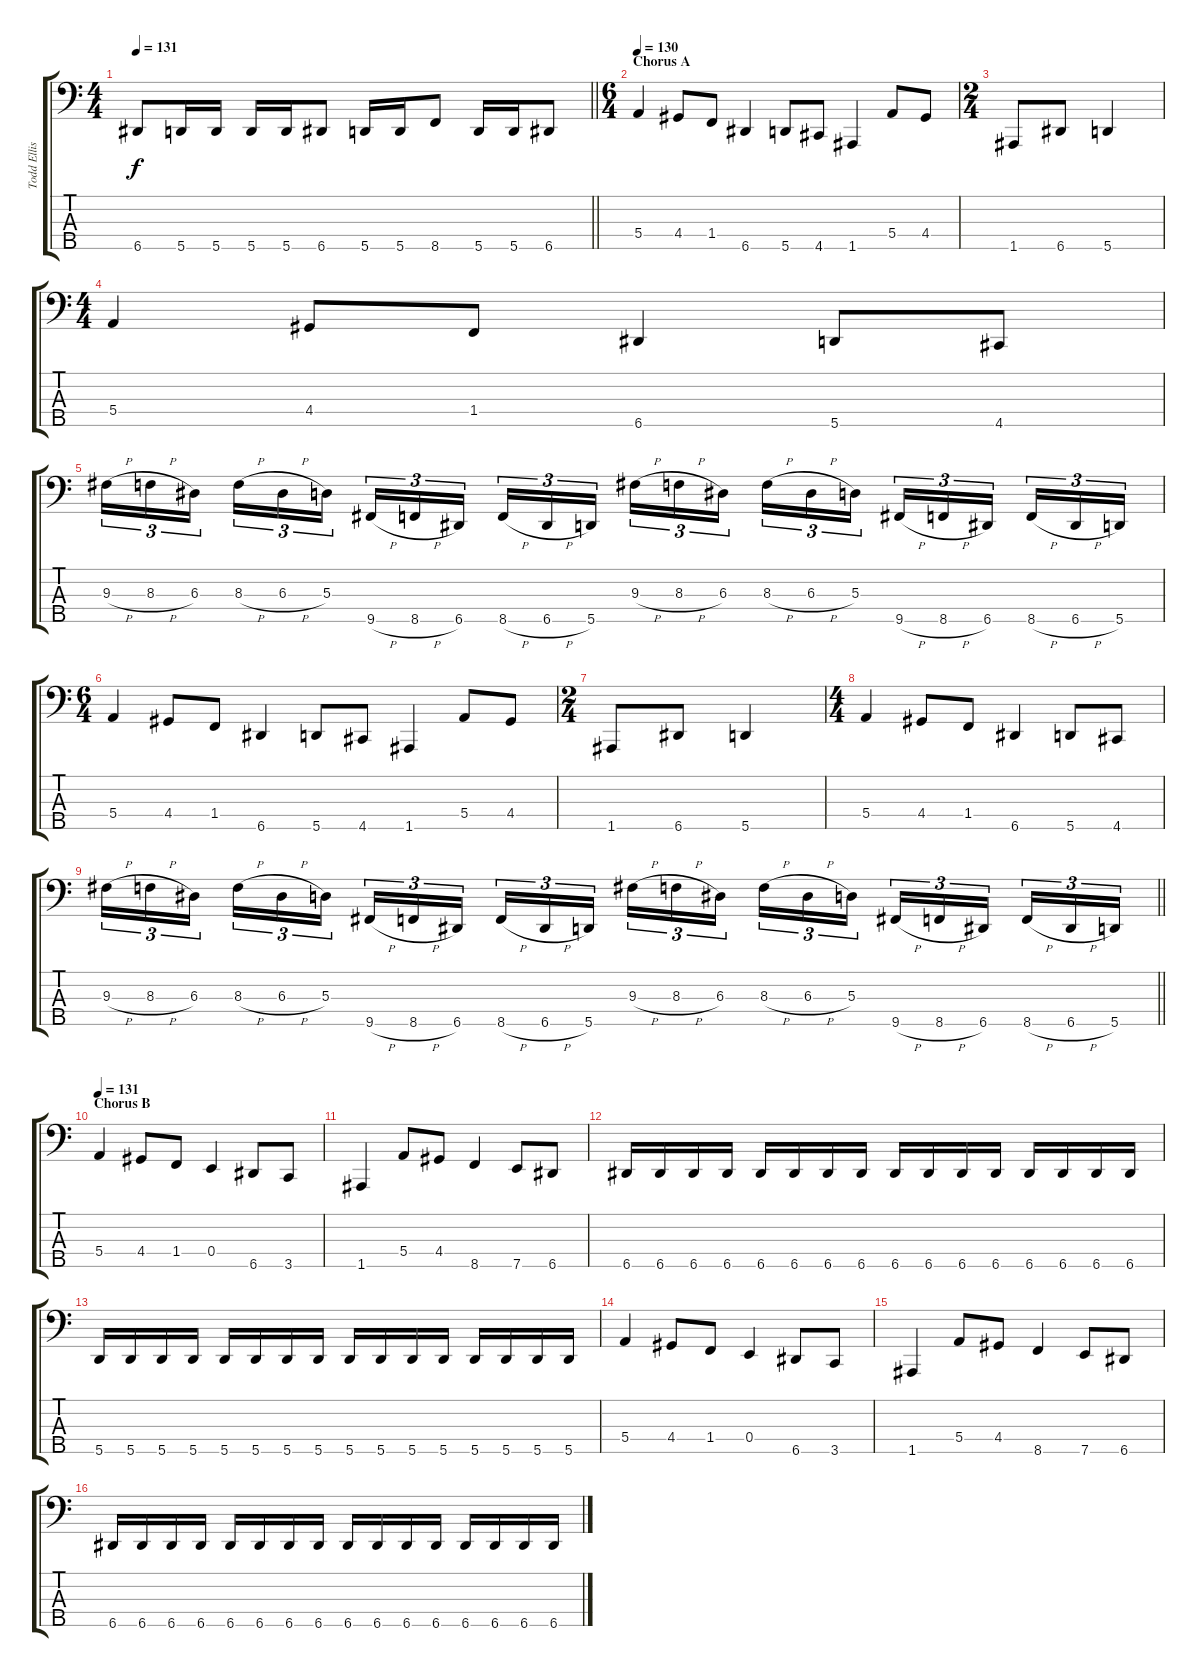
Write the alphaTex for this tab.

\track ("Todd Ellis" "Todd Ellis") {instrument electricbassfinger}
\staff {score tabs}
\tuning (G2 D2 A1 E1 A0) {hide}
\ts (4 4)
\tempo 131
\clef f4
\barLineRight lightlight
\ks c
6.5.8{dy f} 5.5.16 5.5.16 5.5.16 5.5.16 6.5.8 5.5.16 5.5.16 8.5.8 5.5.16 5.5.16 6.5.8 |
\ts (6 4)
\section ("" "Chorus A")
\tempo 130
5.4.4 4.4.8 1.4.8 6.5.4 5.5.8 4.5.8 1.5.4 5.4.8 4.4.8 |
\ts (2 4)
1.5.8 6.5.8 5.5.4 |
\ts (4 4)
5.4.4 4.4.8 1.4.8 6.5.4 5.5.8 4.5.8 |
9.3{h}.16{tu (3 2)} 8.3{h}.16{tu (3 2)} 6.3.16{tu (3 2) beam splitsecondary} 8.3{h}.16{tu (3 2)} 6.3{h}.16{tu (3 2)} 5.3.16{tu (3 2)} 9.5{h}.16{tu (3 2)} 8.5{h}.16{tu (3 2)} 6.5.16{tu (3 2) beam splitsecondary} 8.5{h}.16{tu (3 2)} 6.5{h}.16{tu (3 2)} 5.5.16{tu (3 2)} 9.3{h}.16{tu (3 2)} 8.3{h}.16{tu (3 2)} 6.3.16{tu (3 2) beam splitsecondary} 8.3{h}.16{tu (3 2)} 6.3{h}.16{tu (3 2)} 5.3.16{tu (3 2)} 9.5{h}.16{tu (3 2)} 8.5{h}.16{tu (3 2)} 6.5.16{tu (3 2) beam splitsecondary} 8.5{h}.16{tu (3 2)} 6.5{h}.16{tu (3 2)} 5.5.16{tu (3 2)} |
\ts (6 4)
5.4.4 4.4.8 1.4.8 6.5.4 5.5.8 4.5.8 1.5.4 5.4.8 4.4.8 |
\ts (2 4)
1.5.8 6.5.8 5.5.4 |
\ts (4 4)
5.4.4 4.4.8 1.4.8 6.5.4 5.5.8 4.5.8 |
\barLineRight lightlight
9.3{h}.16{tu (3 2)} 8.3{h}.16{tu (3 2)} 6.3.16{tu (3 2) beam splitsecondary} 8.3{h}.16{tu (3 2)} 6.3{h}.16{tu (3 2)} 5.3.16{tu (3 2)} 9.5{h}.16{tu (3 2)} 8.5{h}.16{tu (3 2)} 6.5.16{tu (3 2) beam splitsecondary} 8.5{h}.16{tu (3 2)} 6.5{h}.16{tu (3 2)} 5.5.16{tu (3 2)} 9.3{h}.16{tu (3 2)} 8.3{h}.16{tu (3 2)} 6.3.16{tu (3 2) beam splitsecondary} 8.3{h}.16{tu (3 2)} 6.3{h}.16{tu (3 2)} 5.3.16{tu (3 2)} 9.5{h}.16{tu (3 2)} 8.5{h}.16{tu (3 2)} 6.5.16{tu (3 2) beam splitsecondary} 8.5{h}.16{tu (3 2)} 6.5{h}.16{tu (3 2)} 5.5.16{tu (3 2)} |
\section ("" "Chorus B")
\tempo 131
5.4.4 4.4.8 1.4.8 0.4.4 6.5.8 3.5.8 |
1.5.4 5.4.8 4.4.8 8.5.4 7.5.8 6.5.8 |
6.5.16 6.5.16 6.5.16 6.5.16 6.5.16 6.5.16 6.5.16 6.5.16 6.5.16 6.5.16 6.5.16 6.5.16 6.5.16 6.5.16 6.5.16 6.5.16 |
5.5.16 5.5.16 5.5.16 5.5.16 5.5.16 5.5.16 5.5.16 5.5.16 5.5.16 5.5.16 5.5.16 5.5.16 5.5.16 5.5.16 5.5.16 5.5.16 |
5.4.4 4.4.8 1.4.8 0.4.4 6.5.8 3.5.8 |
1.5.4 5.4.8 4.4.8 8.5.4 7.5.8 6.5.8 |
6.5.16 6.5.16 6.5.16 6.5.16 6.5.16 6.5.16 6.5.16 6.5.16 6.5.16 6.5.16 6.5.16 6.5.16 6.5.16 6.5.16 6.5.16 6.5.16
